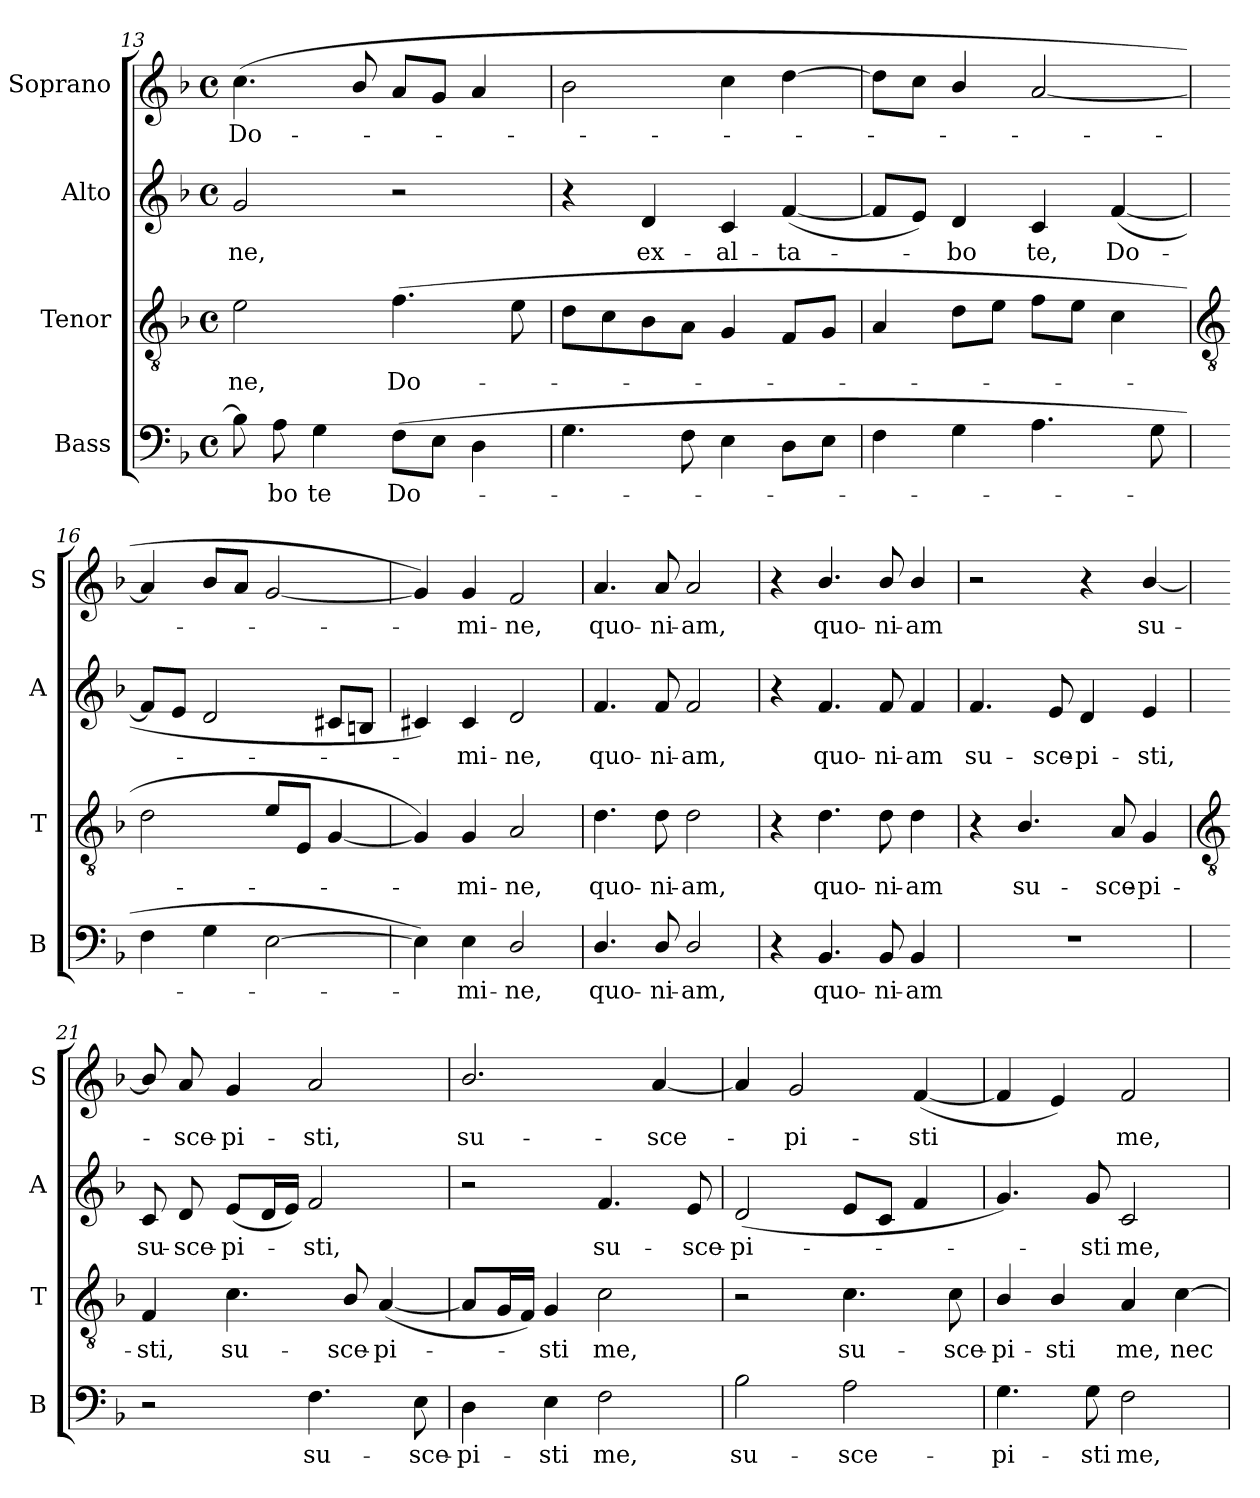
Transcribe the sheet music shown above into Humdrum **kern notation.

**kern	**text	**kern	**text	**kern	**text	**kern	**text
*part4	*part4	*part3	*part3	*part2	*part2	*part1	*part1
*staff4	*staff4	*staff3	*staff3	*staff2	*staff2	*staff1	*staff1
*I"Bass	*	*I"Tenor	*	*I"Alto	*	*I"Soprano	*
*I'B	*	*I'T	*	*I'A	*	*I'S	*
*clefF4	*	*clefGv2	*	*clefG2	*	*clefG2	*
*k[b-]	*	*k[b-]	*	*k[b-]	*	*k[b-]	*
*F:	*	*F:	*	*F:	*	*F:	*
*M4/4	*	*M4/4	*	*M4/4	*	*M4/4	*
*met(c)	*	*met(c)	*	*met(c)	*	*met(c)	*
=13	=13	=13	=13	=13	=13	=13	=13
!	!	!	!LO:LY:b	!	!LO:LY:b	!	!LO:LY:b
8B-\]	.	2e	-ne,	2g	-ne,	(<4.cc	Do-
!	!LO:LY:b	!	!	!	!	!	!
8A\	bo	.	.	.	.	.	.
!	!LO:LY:b	!	!	!	!	!	!
4G\	te	.	.	.	.	.	.
.	.	.	.	.	.	8b-/	.
!	!LO:LY:b	!	!LO:LY:b	!	!	!	!
(>8F\L	Do-	(<4.f	Do-	2r	.	8aL	.
8E\J	.	.	.	.	.	8gJ	.
4D\	.	.	.	.	.	4a	.
.	.	8e	.	.	.	.	.
=14	=14	=14	=14	=14	=14	=14	=14
4.G\	.	8dL	.	4r	.	2b-	.
.	.	8c	.	.	.	.	.
!	!	!	!	!	!LO:LY:b	!	!
.	.	8B-	.	4d	ex-	.	.
8F\	.	8AJ	.	.	.	.	.
!	!	!	!	!	!LO:LY:b	!	!
4E\	.	4G	.	4c	-al-	4cc	.
!	!	!	!	!	!LO:LY:b	!	!
8D\L	.	8FL	.	(<[4f	-ta-	[4dd	.
8E\J	.	8GJ	.	.	.	.	.
=15	=15	=15	=15	=15	=15	=15	=15
4F\	.	4A	.	8fL]	.	8ddL]	.
.	.	.	.	8eJ)	.	8ccJ	.
!	!	!	!	!	!LO:LY:b	!	!
4G\	.	8dL	.	4d	bo	4b-/	.
.	.	8eJ	.	.	.	.	.
!	!	!	!	!	!LO:LY:b	!	!
4.A\	.	8fL	.	4c	te,	[2a	.
.	.	8eJ	.	.	.	.	.
!	!	!	!	!	!LO:LY:b	!	!
.	.	4c	.	(<[4f	Do-	.	.
8G\	.	.	.	.	.	.	.
!!LO:LB:g=z
=16	=16	=16	=16	=16	=16	=16	=16
*	*	*clefGv2	*	*	*	*	*
4F	.	2d	.	8fL]	.	4a]	.
.	.	.	.	8eJ	.	.	.
4G	.	.	.	2d	.	8b-L	.
.	.	.	.	.	.	8aJ	.
[2E	.	8eL	.	.	.	[2g	.
.	.	8EJ	.	.	.	.	.
.	.	[4G	.	8c#XL	.	.	.
.	.	.	.	8BnJ	.	.	.
=17	=17	=17	=17	=17	=17	=17	=17
4E])	.	4G])	.	4c#X)	.	4g])	.
!	!LO:LY:b	!	!LO:LY:b	!	!LO:LY:b	!	!LO:LY:b
4E	mi-	4G	mi-	4c#	mi-	4g	mi-
!	!LO:LY:b	!	!LO:LY:b	!	!LO:LY:b	!	!LO:LY:b
2D/	-ne,	2A	-ne,	2d	-ne,	2f	-ne,
=18	=18	=18	=18	=18	=18	=18	=18
!	!LO:LY:b	!	!LO:LY:b	!	!LO:LY:b	!	!LO:LY:b
4.D/	quo-	4.d	quo-	4.f	quo-	4.a	quo-
!	!LO:LY:b	!	!LO:LY:b	!	!LO:LY:b	!	!LO:LY:b
8D/	-ni-	8d	-ni-	8f	-ni-	8a	-ni-
!	!LO:LY:b	!	!LO:LY:b	!	!LO:LY:b	!	!LO:LY:b
2D/	-am,	2d	-am,	2f	-am,	2a	-am,
=19	=19	=19	=19	=19	=19	=19	=19
4r	.	4r	.	4r	.	4r	.
!	!LO:LY:b	!	!LO:LY:b	!	!LO:LY:b	!	!LO:LY:b
4.BB-	quo-	4.d	quo-	4.f	quo-	4.b-/	quo-
!	!LO:LY:b	!	!LO:LY:b	!	!LO:LY:b	!	!LO:LY:b
8BB-	-ni-	8d	-ni-	8f	-ni-	8b-/	-ni-
!	!LO:LY:b	!	!LO:LY:b	!	!LO:LY:b	!	!LO:LY:b
4BB-	-am	4d	-am	4f	-am	4b-/	-am
=20	=20	=20	=20	=20	=20	=20	=20
!	!	!	!	!	!LO:LY:b	!	!
1r	.	4r	.	4.f	su-	2r	.
!	!	!	!LO:LY:b	!	!	!	!
.	.	4.B-/	su-	.	.	.	.
!	!	!	!	!	!LO:LY:b	!	!
.	.	.	.	8e	-sce-	.	.
!	!	!	!	!	!LO:LY:b	!	!
.	.	.	.	4d	-pi-	4r	.
!	!	!	!LO:LY:b	!	!	!	!
.	.	8A	-sce-	.	.	.	.
!	!	!	!LO:LY:b	!	!LO:LY:b	!	!LO:LY:b
.	.	4G	-pi-	4e	-sti,	[4b-/	su-
!!LO:LB:g=z
=21	=21	=21	=21	=21	=21	=21	=21
*	*	*clefGv2	*	*	*	*	*
!	!	!	!LO:LY:b	!	!LO:LY:b	!	!
2r	.	4F	-sti,	8c	su-	8b-/]	.
!	!	!	!	!	!LO:LY:b	!	!LO:LY:b
.	.	.	.	8d	-sce-	8a	sce-
!	!	!	!LO:LY:b	!	!LO:LY:b	!	!LO:LY:b
.	.	4.c	su-	(<8eL	-pi-	4g	-pi-
.	.	.	.	16dL	.	.	.
.	.	.	.	16eJJ)	.	.	.
!	!LO:LY:b	!	!	!	!LO:LY:b	!	!LO:LY:b
4.F	su-	.	.	2f	sti,	2a	-sti,
!	!	!	!LO:LY:b	!	!	!	!
.	.	8B-/	-sce-	.	.	.	.
!	!	!	!LO:LY:b	!	!	!	!
.	.	(<[4A	-pi-	.	.	.	.
!	!LO:LY:b	!	!	!	!	!	!
8E	-sce-	.	.	.	.	.	.
=22	=22	=22	=22	=22	=22	=22	=22
!	!LO:LY:b	!	!	!	!	!	!LO:LY:b
4D	-pi-	8AL]	.	2r	.	2.b-/	su-
.	.	16GL	.	.	.	.	.
.	.	16FJJ)	.	.	.	.	.
!	!LO:LY:b	!	!LO:LY:b	!	!	!	!
4E	-sti	4G	sti	.	.	.	.
!	!LO:LY:b	!	!LO:LY:b	!	!LO:LY:b	!	!
2F	me,	2c	me,	4.f	su-	.	.
!	!	!	!	!	!	!	!LO:LY:b
.	.	.	.	.	.	[4a	-sce-
!	!	!	!	!	!LO:LY:b	!	!
.	.	.	.	8e	-sce-	.	.
=23	=23	=23	=23	=23	=23	=23	=23
!	!LO:LY:b	!	!	!	!LO:LY:b	!	!
2B-	su-	2r	.	(<2d	-pi-	4a]	.
!	!	!	!	!	!	!	!LO:LY:b
.	.	.	.	.	.	2g	pi-
!	!LO:LY:b	!	!LO:LY:b	!	!	!	!
2A	-sce-	4.c	su-	8eL	.	.	.
.	.	.	.	8cJ	.	.	.
!	!	!	!	!	!	!	!LO:LY:b
.	.	.	.	4f	.	(<[4f	-sti
!	!	!	!LO:LY:b	!	!	!	!
.	.	8c	-sce-	.	.	.	.
=24	=24	=24	=24	=24	=24	=24	=24
!	!LO:LY:b	!	!LO:LY:b	!	!	!	!
4.G	-pi-	4B-/	-pi-	4.g)	.	4f]	.
!	!	!	!LO:LY:b	!	!	!	!
.	.	4B-/	-sti	.	.	4e)	.
!	!LO:LY:b	!	!	!	!LO:LY:b	!	!
8G	-sti	.	.	8g	sti	.	.
!	!LO:LY:b	!	!LO:LY:b	!	!LO:LY:b	!	!LO:LY:b
2F	me,	4A	me,	2c	me,	2f	me,
!	!	!	!LO:LY:b	!	!	!	!
.	.	[4c	nec	.	.	.	.
=	=	=	=	=	=	=	=
*-	*-	*-	*-	*-	*-	*-	*-
